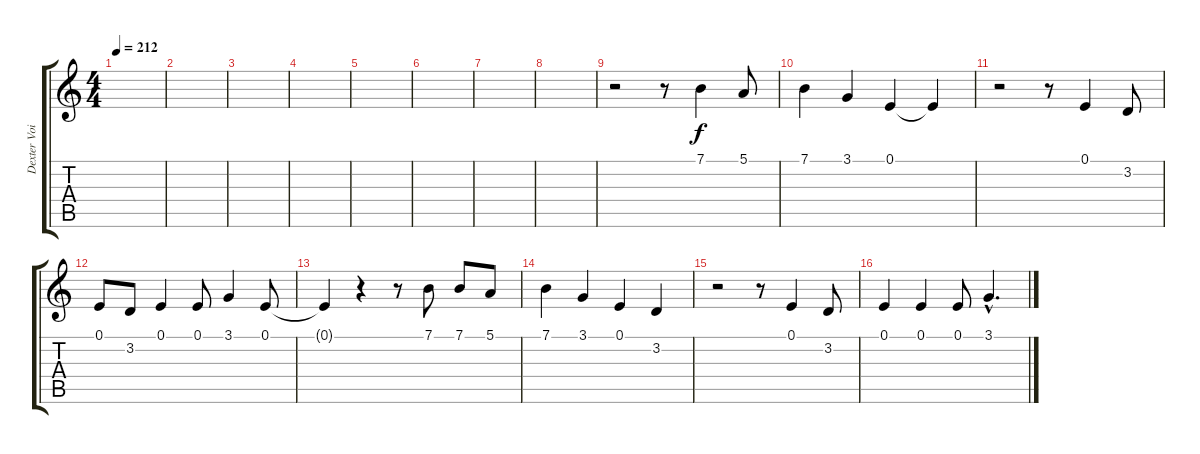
\track ("Dexter Voice" "Dexter Voi") {instrument lead2sawtooth}
\staff {score tabs}
\tuning (E4 B3 G3 D3 A2 E2) {hide}
\ts (4 4)
\tempo 212
\clef g2
\ks c
|
|
|
|
|
|
|
|
r.2 r.8 7.1.4 5.1.8 |
7.1.4 3.1.4 0.1.4 0.1{t}.4 |
r.2 r.8 0.1.4 3.2.8 |
0.1.8 3.2.8 0.1.4 0.1.8 3.1.4 0.1.8 |
0.1{t}.4 r.4 r.8 7.1.8 7.1.8 5.1.8 |
7.1.4 3.1.4 0.1.4 3.2.4 |
r.2 r.8 0.1.4 3.2.8 |
0.1.4 0.1.4 0.1.8 3.1{hac}.4{d}
